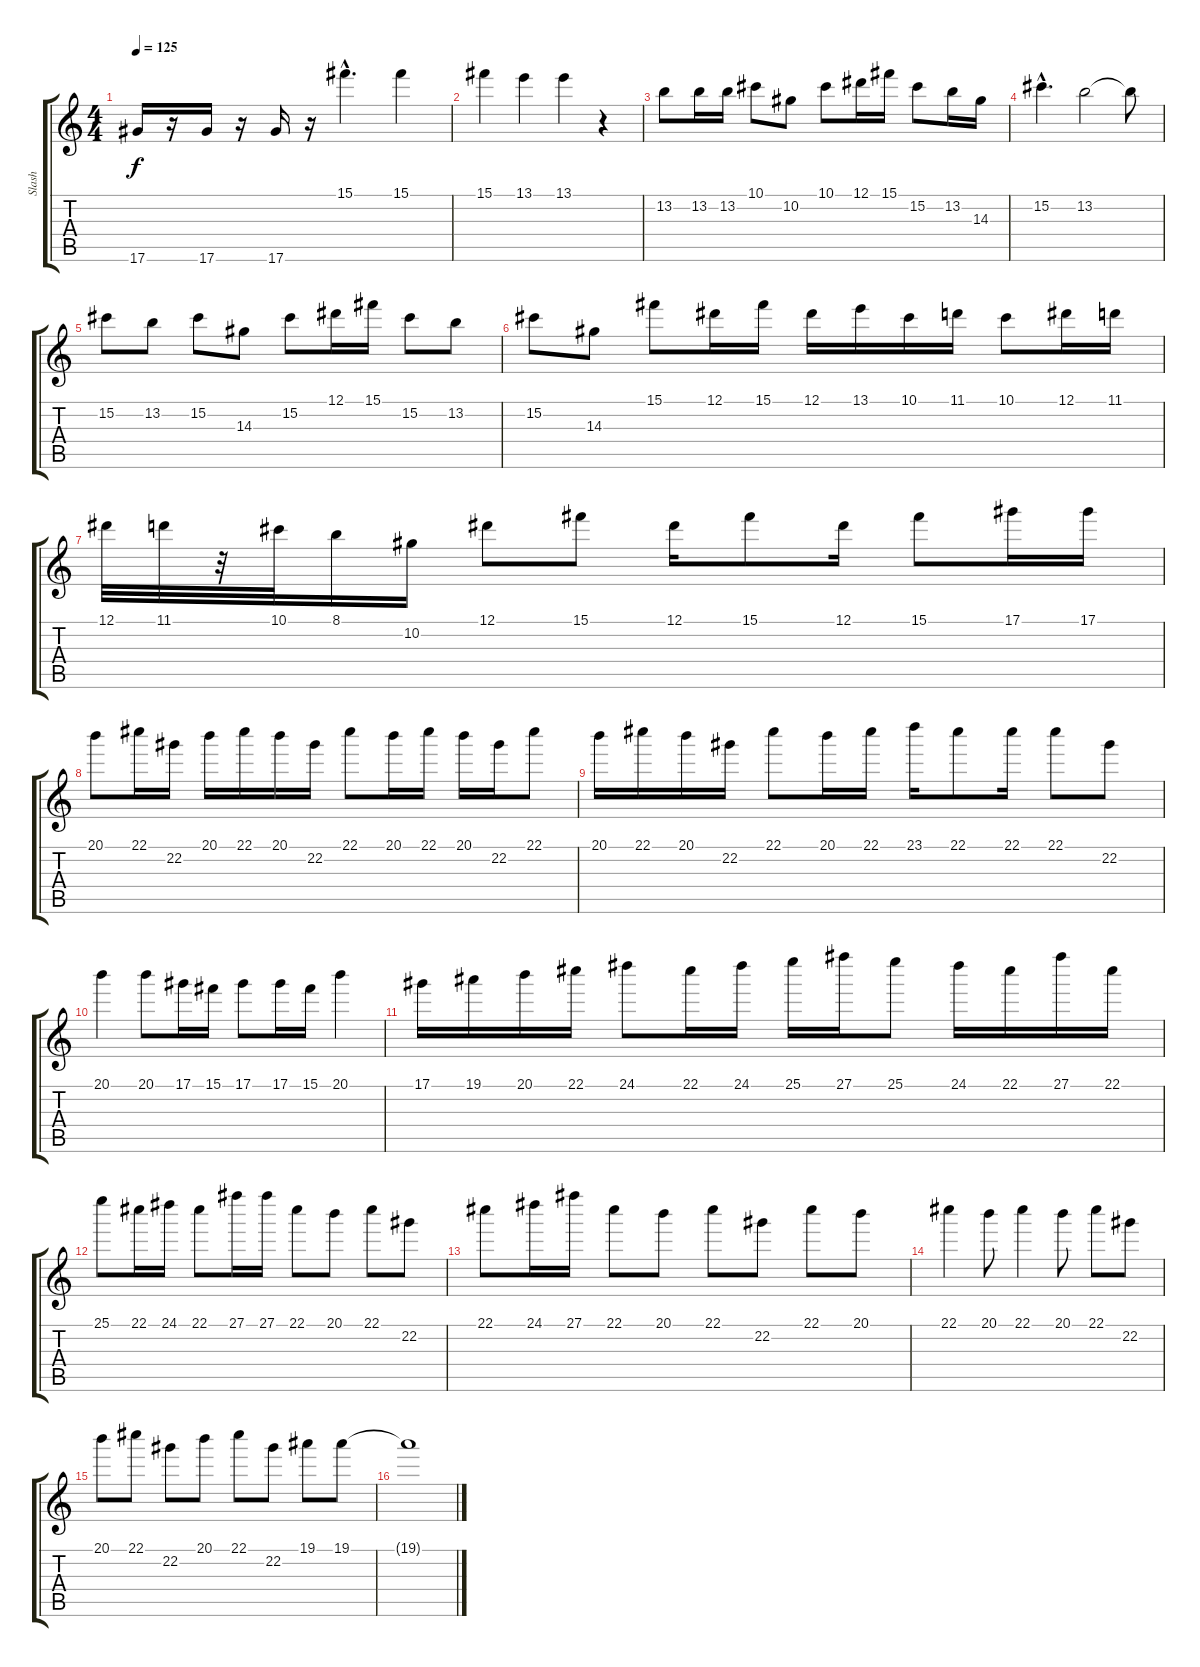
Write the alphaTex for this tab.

\track ("Slash" "Slash") {instrument overdrivenguitar}
\staff {score tabs}
\tuning (Eb4 Bb3 Gb3 Db3 Ab2 Eb2) {hide}
\ts (4 4)
\tempo 125
\clef g2
\ks c
17.6.16{dy f} r.16 17.6.16 r.16 17.6.16 r.16 15.1{hac}.4{d} 15.1.4 |
15.1.4 13.1.4 13.1.4 r.4 |
13.2.8 13.2.16 13.2.16 10.1.8 10.2.8 10.1.8 12.1.16 15.1.16 15.2.8 13.2.16 14.3.16 |
15.2{hac}.4{d} 13.2.2 13.2{t}.8 |
15.2.8 13.2.8 15.2.8 14.3.8 15.2.8 12.1.16 15.1.16 15.2.8 13.2.8 |
15.2.8 14.3.8 15.1.8 12.1.16 15.1.16 12.1.16 13.1.16 10.1.16 11.1.16 10.1.8 12.1.16 11.1.16 |
12.1.32 11.1.32 r.32 10.1.32 8.1.16 10.2.16 12.1.8 15.1.8 12.1.16 15.1.8 12.1.16 15.1.8 17.1.16 17.1.16 |
20.1.8 22.1.16 22.2.16 20.1.16 22.1.16 20.1.16 22.2.16 22.1.8 20.1.16 22.1.16 20.1.16 22.2.16 22.1.8 |
20.1.16 22.1.16 20.1.16 22.2.16 22.1.8 20.1.16 22.1.16 23.1.16 22.1.8 22.1.16 22.1.8 22.2.8 |
20.1.4 20.1.8 17.1.16 15.1.16 17.1.8 17.1.16 15.1.16 20.1.4 |
17.1.16 19.1.16 20.1.16 22.1.16 24.1.8 22.1.16 24.1.16 25.1.16 27.1.16 25.1.8 24.1.16 22.1.16 27.1.16 22.1.16 |
25.1.8 22.1.16 24.1.16 22.1.8 27.1.16 27.1.16 22.1.8 20.1.8 22.1.8 22.2.8 |
22.1.8 24.1.16 27.1.16 22.1.8 20.1.8 22.1.8 22.2.8 22.1.8 20.1.8 |
22.1.4 20.1.8 22.1.4 20.1.8 22.1.8 22.2.8 |
20.1.8 22.1.8 22.2.8 20.1.8 22.1.8 22.2.8 19.1.8 19.1.8 |
19.1{t}.1
